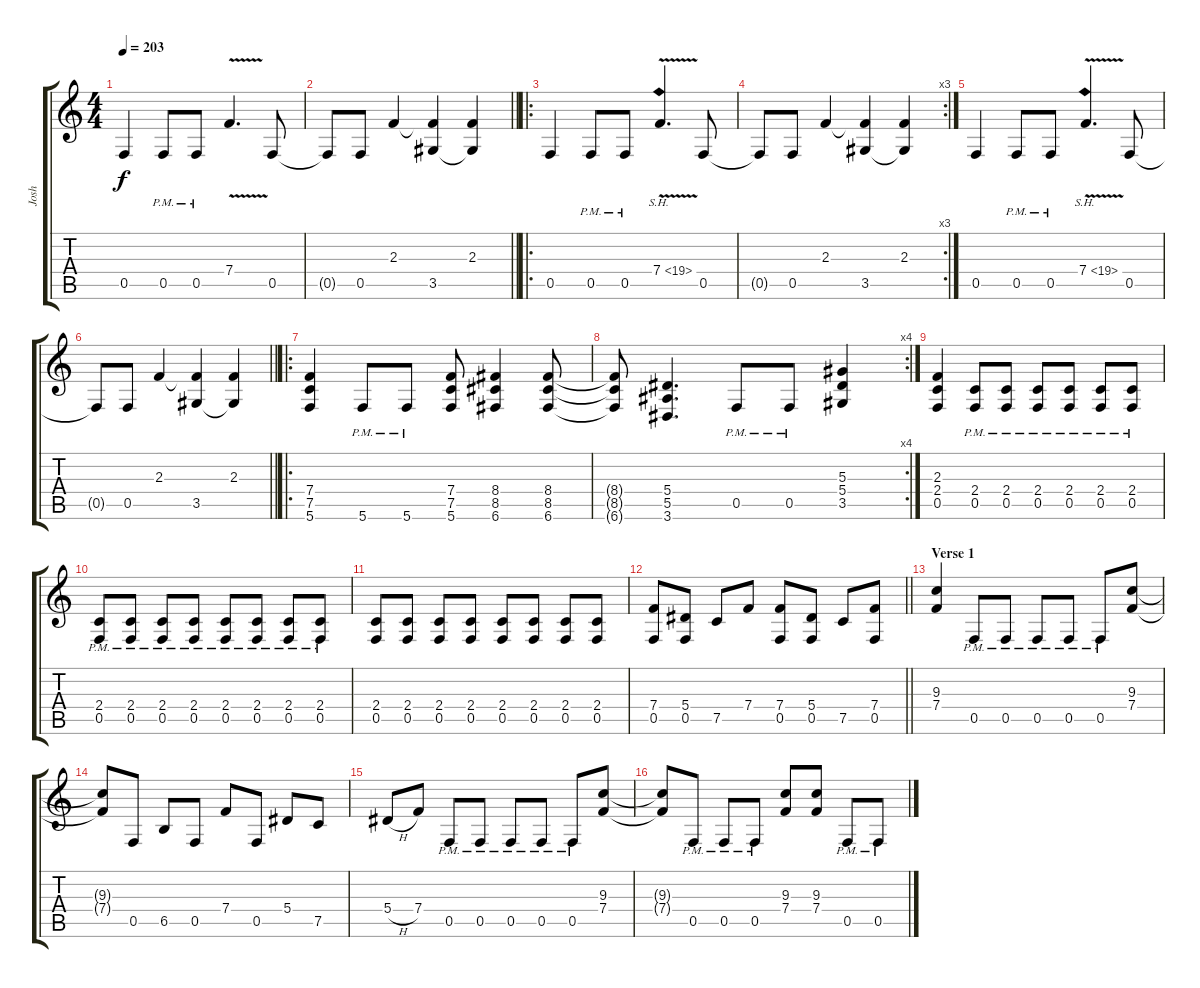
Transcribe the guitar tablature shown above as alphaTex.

\track ("Josh" "Josh") {instrument distortionguitar}
\staff {score tabs}
\tuning (C4 G3 Eb3 Bb2 F2 C2) {hide}
\ts (4 4)
\tempo 203
\clef g2
\ks c
0.5.4{dy f} 0.5{pm}.8 0.5{pm}.8 7.4{v}.4{d} 0.5.8 |
\barLineRight lightlight
0.5{t}.8 0.5.8 2.3.4 (2.3{t} 3.5).4 (2.3 3.5{t}).4 |
\ro
\section ("" "")
0.5.4 0.5{pm}.8 0.5{pm}.8 7.4{sh 12 v}.4{d} 0.5.8 |
\rc 3
0.5{t}.8 0.5.8 2.3.4 (2.3{t} 3.5).4 (2.3 3.5{t}).4 |
0.5.4 0.5{pm}.8 0.5{pm}.8 7.4{sh 12 v}.4{d} 0.5.8 |
\barLineRight lightlight
0.5{t}.8 0.5.8 2.3.4 (2.3{t} 3.5).4 (2.3 3.5{t}).4 |
\ro
\section ("" "")
(7.4 7.5 5.6).4 5.6{pm}.8 5.6{pm}.8 (7.4 7.5 5.6).8 (8.4 8.5 6.6).4 (8.4 8.5 6.6).8 |
\rc 4
(8.4{t} 8.5{t} 6.6{t}).8 (5.4 5.5 3.6).4{d} 0.5{pm}.8 0.5{pm}.8 (5.3 5.4 3.5).4 |
(2.3 2.4 0.5).4 (2.4{pm} 0.5{pm}).8 (2.4{pm} 0.5{pm}).8 (2.4{pm} 0.5{pm}).8 (2.4{pm} 0.5{pm}).8 (2.4{pm} 0.5{pm}).8 (2.4{pm} 0.5{pm}).8 |
(2.4{pm} 0.5{pm}).8 (2.4{pm} 0.5{pm}).8 (2.4{pm} 0.5{pm}).8 (2.4{pm} 0.5{pm}).8 (2.4{pm} 0.5{pm}).8 (2.4{pm} 0.5{pm}).8 (2.4{pm} 0.5{pm}).8 (2.4{pm} 0.5{pm}).8 |
(2.4 0.5).8 (2.4 0.5).8 (2.4 0.5).8 (2.4 0.5).8 (2.4 0.5).8 (2.4 0.5).8 (2.4 0.5).8 (2.4 0.5).8 |
\barLineRight lightlight
(7.4 0.5).8 (5.4 0.5).8 7.5.8 7.4.8 (7.4 0.5).8 (5.4 0.5).8 7.5.8 (7.4 0.5).8 |
\section ("" "Verse 1")
(9.3 7.4).4 0.5{pm}.8 0.5{pm}.8 0.5{pm}.8 0.5{pm}.8 0.5{pm}.8 (9.3 7.4).8 |
(9.3{t} 7.4{t}).8 0.5.8 6.5.8 0.5.8 7.4.8 0.5.8 5.4.8 7.5.8 |
5.4{h}.8 7.4.8 0.5{pm}.8 0.5{pm}.8 0.5{pm}.8 0.5{pm}.8 0.5{pm}.8 (9.3 7.4).8 |
(9.3{t} 7.4{t}).8 0.5{pm}.8 0.5{pm}.8 0.5{pm}.8 (9.3 7.4).8 (9.3 7.4).8 0.5{pm}.8 0.5{pm}.8
